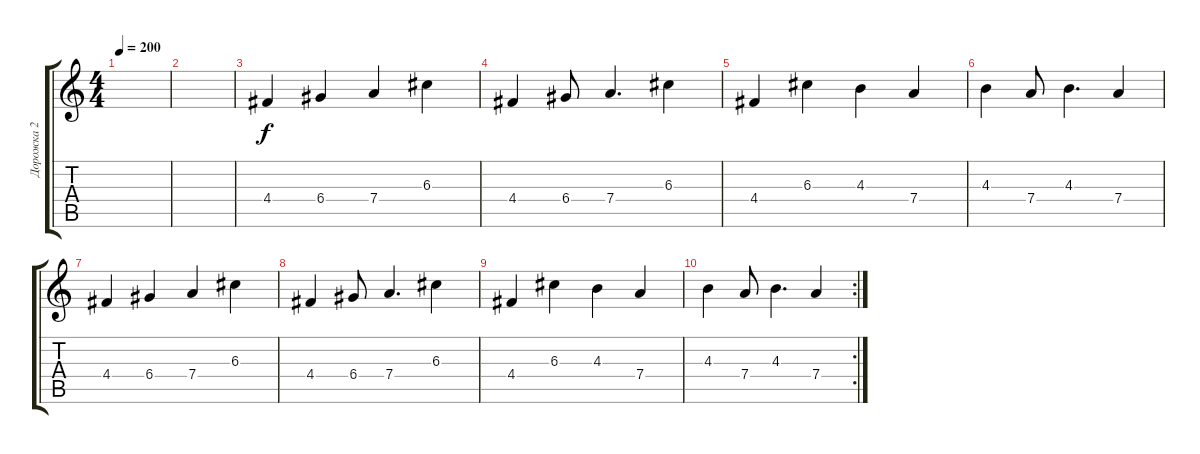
\track ("Дорожка 2" "Дорожка 2") {instrument distortionguitar}
\staff {score tabs}
\tuning (E4 B3 G3 D3 A2 E2) {hide}
\ts (4 4)
\tempo 200
\clef g2
\ks c
|
|
4.4.4 6.4.4 7.4.4 6.3.4 |
4.4.4 6.4.8 7.4.4{d} 6.3.4 |
4.4.4 6.3.4 4.3.4 7.4.4 |
4.3.4 7.4.8 4.3.4{d} 7.4.4 |
4.4.4 6.4.4 7.4.4 6.3.4 |
4.4.4 6.4.8 7.4.4{d} 6.3.4 |
4.4.4 6.3.4 4.3.4 7.4.4 |
\rc 2
4.3.4 7.4.8 4.3.4{d} 7.4.4
